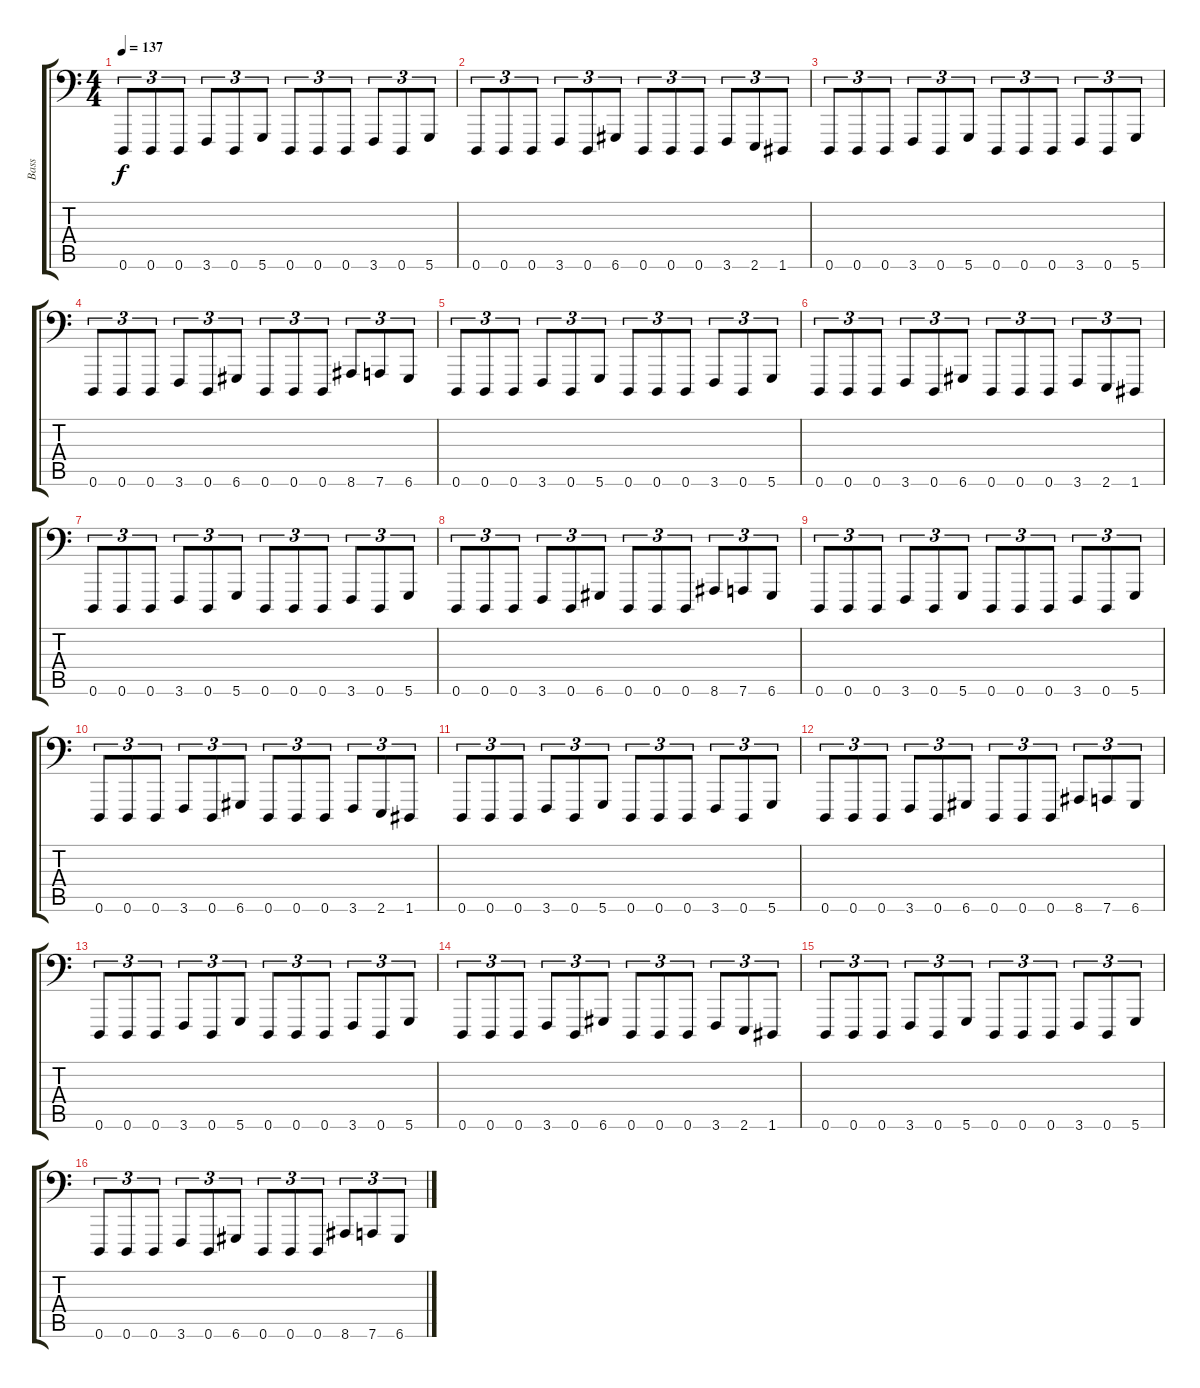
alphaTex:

\track ("Bass" "Bass") {instrument electricgrandpiano}
\staff {score tabs}
\tuning (E3 B2 G2 D2 A1 D1) {hide}
\ts (4 4)
\tempo 137
\clef f4
\ks c
0.6.8{tu (3 2) dy f volume 16 balance 8 instrument electricbasspick} 0.6.8{tu (3 2) instrument electricbasspick} 0.6.8{tu (3 2)} 3.6.8{tu (3 2)} 0.6.8{tu (3 2)} 5.6.8{tu (3 2)} 0.6.8{tu (3 2)} 0.6.8{tu (3 2)} 0.6.8{tu (3 2)} 3.6.8{tu (3 2)} 0.6.8{tu (3 2)} 5.6.8{tu (3 2)} |
0.6.8{tu (3 2)} 0.6.8{tu (3 2)} 0.6.8{tu (3 2)} 3.6.8{tu (3 2)} 0.6.8{tu (3 2)} 6.6.8{tu (3 2)} 0.6.8{tu (3 2)} 0.6.8{tu (3 2)} 0.6.8{tu (3 2)} 3.6.8{tu (3 2)} 2.6.8{tu (3 2)} 1.6.8{tu (3 2)} |
0.6.8{tu (3 2) volume 16 instrument electricbasspick} 0.6.8{tu (3 2) instrument electricbasspick} 0.6.8{tu (3 2)} 3.6.8{tu (3 2)} 0.6.8{tu (3 2)} 5.6.8{tu (3 2)} 0.6.8{tu (3 2)} 0.6.8{tu (3 2)} 0.6.8{tu (3 2)} 3.6.8{tu (3 2)} 0.6.8{tu (3 2)} 5.6.8{tu (3 2)} |
0.6.8{tu (3 2)} 0.6.8{tu (3 2)} 0.6.8{tu (3 2)} 3.6.8{tu (3 2)} 0.6.8{tu (3 2)} 6.6.8{tu (3 2)} 0.6.8{tu (3 2)} 0.6.8{tu (3 2)} 0.6.8{tu (3 2)} 8.6.8{tu (3 2)} 7.6.8{tu (3 2)} 6.6.8{tu (3 2)} |
0.6.8{tu (3 2)} 0.6.8{tu (3 2)} 0.6.8{tu (3 2)} 3.6.8{tu (3 2)} 0.6.8{tu (3 2)} 5.6.8{tu (3 2)} 0.6.8{tu (3 2)} 0.6.8{tu (3 2)} 0.6.8{tu (3 2)} 3.6.8{tu (3 2)} 0.6.8{tu (3 2)} 5.6.8{tu (3 2)} |
0.6.8{tu (3 2)} 0.6.8{tu (3 2)} 0.6.8{tu (3 2)} 3.6.8{tu (3 2)} 0.6.8{tu (3 2)} 6.6.8{tu (3 2)} 0.6.8{tu (3 2)} 0.6.8{tu (3 2)} 0.6.8{tu (3 2)} 3.6.8{tu (3 2)} 2.6.8{tu (3 2)} 1.6.8{tu (3 2)} |
0.6.8{tu (3 2)} 0.6.8{tu (3 2)} 0.6.8{tu (3 2)} 3.6.8{tu (3 2)} 0.6.8{tu (3 2)} 5.6.8{tu (3 2)} 0.6.8{tu (3 2)} 0.6.8{tu (3 2)} 0.6.8{tu (3 2)} 3.6.8{tu (3 2)} 0.6.8{tu (3 2)} 5.6.8{tu (3 2)} |
0.6.8{tu (3 2)} 0.6.8{tu (3 2)} 0.6.8{tu (3 2)} 3.6.8{tu (3 2)} 0.6.8{tu (3 2)} 6.6.8{tu (3 2)} 0.6.8{tu (3 2)} 0.6.8{tu (3 2)} 0.6.8{tu (3 2)} 8.6.8{tu (3 2)} 7.6.8{tu (3 2)} 6.6.8{tu (3 2)} |
0.6.8{tu (3 2)} 0.6.8{tu (3 2)} 0.6.8{tu (3 2)} 3.6.8{tu (3 2)} 0.6.8{tu (3 2)} 5.6.8{tu (3 2)} 0.6.8{tu (3 2)} 0.6.8{tu (3 2)} 0.6.8{tu (3 2)} 3.6.8{tu (3 2)} 0.6.8{tu (3 2)} 5.6.8{tu (3 2)} |
0.6.8{tu (3 2)} 0.6.8{tu (3 2)} 0.6.8{tu (3 2)} 3.6.8{tu (3 2)} 0.6.8{tu (3 2)} 6.6.8{tu (3 2)} 0.6.8{tu (3 2)} 0.6.8{tu (3 2)} 0.6.8{tu (3 2)} 3.6.8{tu (3 2)} 2.6.8{tu (3 2)} 1.6.8{tu (3 2)} |
0.6.8{tu (3 2)} 0.6.8{tu (3 2)} 0.6.8{tu (3 2)} 3.6.8{tu (3 2)} 0.6.8{tu (3 2)} 5.6.8{tu (3 2)} 0.6.8{tu (3 2)} 0.6.8{tu (3 2)} 0.6.8{tu (3 2)} 3.6.8{tu (3 2)} 0.6.8{tu (3 2)} 5.6.8{tu (3 2)} |
0.6.8{tu (3 2)} 0.6.8{tu (3 2)} 0.6.8{tu (3 2)} 3.6.8{tu (3 2)} 0.6.8{tu (3 2)} 6.6.8{tu (3 2)} 0.6.8{tu (3 2)} 0.6.8{tu (3 2)} 0.6.8{tu (3 2)} 8.6.8{tu (3 2)} 7.6.8{tu (3 2)} 6.6.8{tu (3 2)} |
0.6.8{tu (3 2)} 0.6.8{tu (3 2)} 0.6.8{tu (3 2)} 3.6.8{tu (3 2)} 0.6.8{tu (3 2)} 5.6.8{tu (3 2)} 0.6.8{tu (3 2)} 0.6.8{tu (3 2)} 0.6.8{tu (3 2)} 3.6.8{tu (3 2)} 0.6.8{tu (3 2)} 5.6.8{tu (3 2)} |
0.6.8{tu (3 2)} 0.6.8{tu (3 2)} 0.6.8{tu (3 2)} 3.6.8{tu (3 2)} 0.6.8{tu (3 2)} 6.6.8{tu (3 2)} 0.6.8{tu (3 2)} 0.6.8{tu (3 2)} 0.6.8{tu (3 2)} 3.6.8{tu (3 2)} 2.6.8{tu (3 2)} 1.6.8{tu (3 2)} |
0.6.8{tu (3 2)} 0.6.8{tu (3 2)} 0.6.8{tu (3 2)} 3.6.8{tu (3 2)} 0.6.8{tu (3 2)} 5.6.8{tu (3 2)} 0.6.8{tu (3 2)} 0.6.8{tu (3 2)} 0.6.8{tu (3 2)} 3.6.8{tu (3 2)} 0.6.8{tu (3 2)} 5.6.8{tu (3 2)} |
0.6.8{tu (3 2)} 0.6.8{tu (3 2)} 0.6.8{tu (3 2)} 3.6.8{tu (3 2)} 0.6.8{tu (3 2)} 6.6.8{tu (3 2)} 0.6.8{tu (3 2)} 0.6.8{tu (3 2)} 0.6.8{tu (3 2)} 8.6.8{tu (3 2)} 7.6.8{tu (3 2)} 6.6.8{tu (3 2)}
